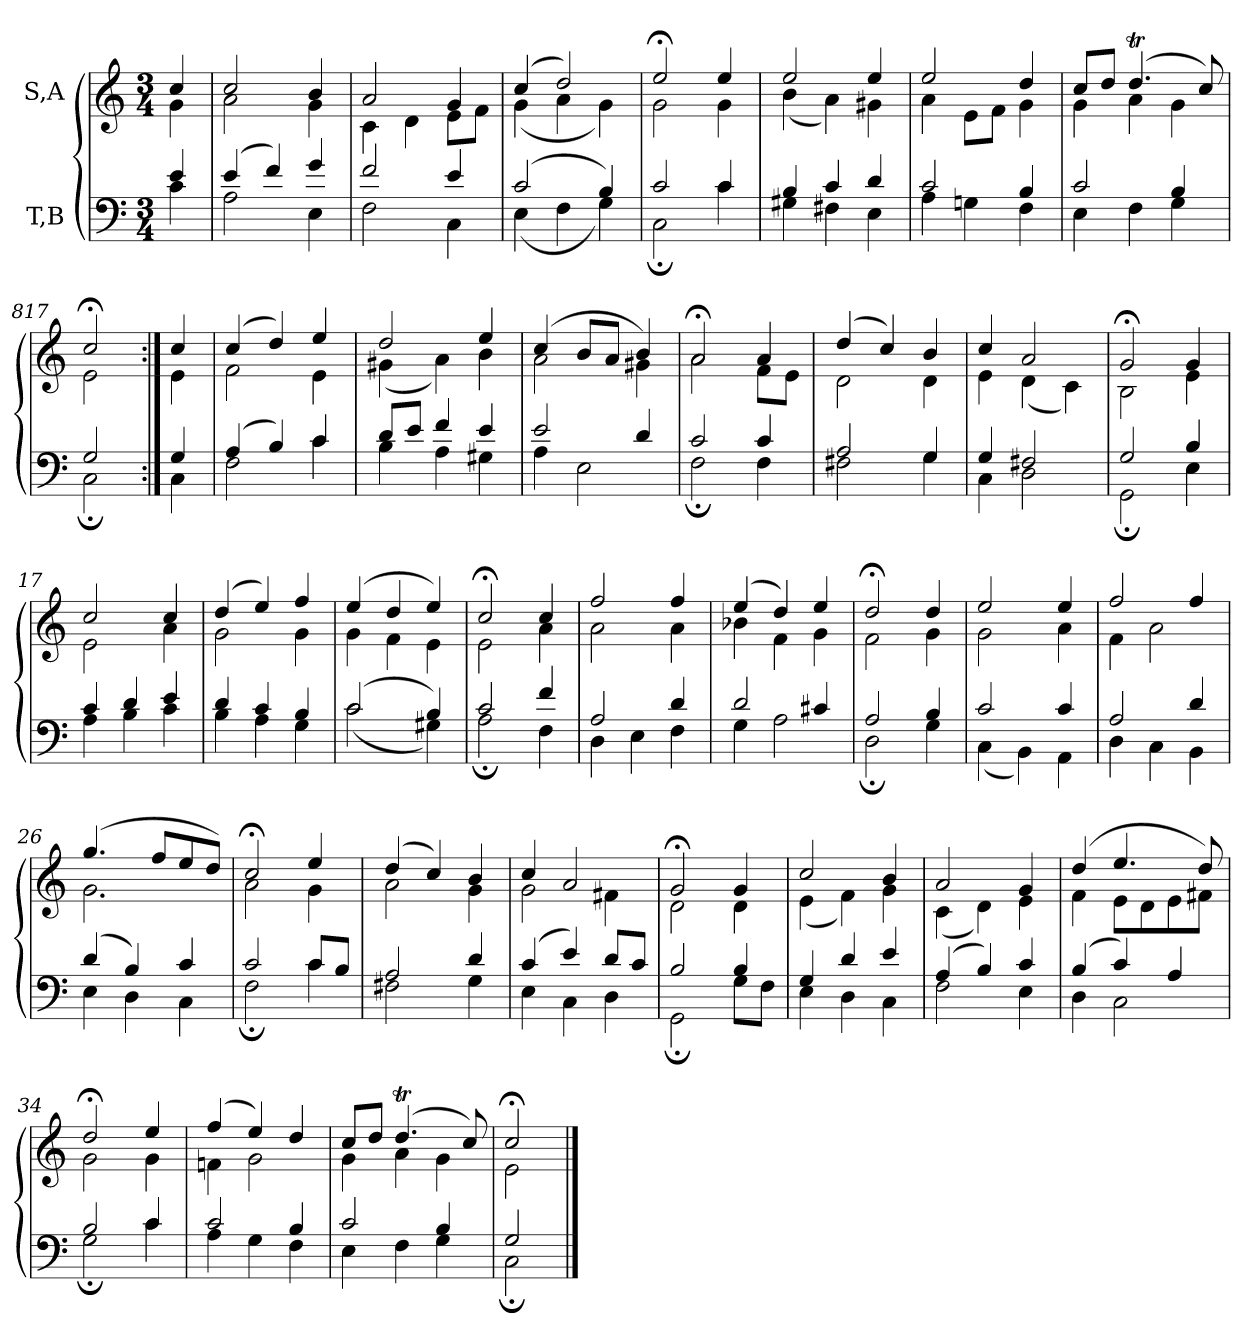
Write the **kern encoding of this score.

**kern	**kern
*part2	*part1
*staff2	*staff1
*I"T,B	*I"S,A
*clefF4	*clefG2
*k[]	*k[]
*M3/4	*M3/4
=	=
*^	*^
4e	4c	4cc	4g
=1	=1	=1	=1
(>4e	2A	2cc	2a
4f)	.	.	.
4g	4E	4b	4g
=2	=2	=2	=2
2f	2F	2a	4c
.	.	.	4d
4e	4C	4g	8eL
.	.	.	8fJ
=3	=3	=3	=3
(>2c	(<4E	(>4cc	(<4g
.	4F	2dd)	4a
4B)	4G)	.	4g)
=4	=4	=4	=4
2c	2C;	2ee;<	2g
4c	4c	4ee	4g
=5	=5	=5	=5
4B	4G#X	2ee	(<4b
4c	4F#X	.	4a)
4d	4E	4ee	4g#X
=6	=6	=6	=6
2c	4A	2ee	4a
.	4Gn	.	8eL
.	.	.	8fJ
4B	4F	4dd	4g
=7	=7	=7	=7
2c	4E	8ccL	4g
.	.	8ddJ	.
.	4F	(>4.ddT	4a
4B	4G	.	4g
.	.	8cc)	.
=817	=817	=817	=817
2G	2C;	2cc;<	2e
=818:|!	=818:|!	=818:|!	=818:|!
4G	4C	4cc	4e
=10	=10	=10	=10
(>4A	2F	(>4cc	2f
4B)	.	4dd)	.
4c	4c	4ee	4e
=11	=11	=11	=11
8dL	4B	2dd	(<4g#X
8eJ	.	.	.
4f	4A	.	4a)
4e	4G#X	4ee	4b
=12	=12	=12	=12
2e	4A	(>4cc	2a
.	2E	8bL	.
.	.	8aJ	.
4d	.	4b)	4g#X
=13	=13	=13	=13
2c	2F;	2a;<	2a
4c	4F	4a	8fL
.	.	.	8eJ
=14	=14	=14	=14
2A	2F#X	(>4dd	2d
.	.	4cc)	.
4G	4G	4b	4d
=15	=15	=15	=15
4G	4C	4cc	4e
2F#X	2D	2a	(<4d
.	.	.	4c)
=16	=16	=16	=16
2G	2GG;	2g;<	2B
4B	4E	4g	4e
=17	=17	=17	=17
4c	4A	2cc	2e
4d	4B	.	.
4e	4c	4cc	4a
=18	=18	=18	=18
4d	4B	(>4dd	2g
4c	4A	4ee)	.
4B	4G	4ff	4g
=19	=19	=19	=19
(>2c	(<2c	(>4ee	4g
.	.	4dd	4f
4B)	4G#X)	4ee)	4e
=20	=20	=20	=20
2c	2A;	2cc;<	2e
4f	4F	4cc	4a
=21	=21	=21	=21
2A	4D	2ff	2a
.	4E	.	.
4d	4F	4ff	4a
=22	=22	=22	=22
2d	4G	(>4ee	4b-X
.	2A	4dd)	4f
4c#X	.	4ee	4g
=23	=23	=23	=23
2A	2D;	2dd;<	2f
4B	4G	4dd	4g
=24	=24	=24	=24
2c	(<4C	2ee	2g
.	4BB)	.	.
4c	4AA	4ee	4a
=25	=25	=25	=25
2A	4D	2ff	4f
.	4C	.	2a
4d	4BB	4ff	.
=26	=26	=26	=26
(>4d	4E	(>4.gg	2.g
4B)	4D	.	.
.	.	8ffL	.
4c	4C	8ee	.
.	.	8ddJ)	.
=27	=27	=27	=27
2c	2F;	2cc;<	2a
8cL	4c	4ee	4g
8BJ	.	.	.
=28	=28	=28	=28
2A	2F#X	(>4dd	2a
.	.	4cc)	.
4d	4G	4b	4g
=29	=29	=29	=29
(>4c	4E	4cc	2g
4e)	4C	2a	.
8dL	4D	.	4f#X
8cJ	.	.	.
=30	=30	=30	=30
2B	2GG;	2g;<	2d
4B	8GL	4g	4d
.	8FJ	.	.
=31	=31	=31	=31
4G	4E	2cc	(<4e
4d	4D	.	4f)
4e	4C	4b	4g
=32	=32	=32	=32
(>4A	2F	2a	(<4c
4B)	.	.	4d)
4c	4E	4g	4e
=33	=33	=33	=33
(>4B	4D	(>4dd	4f
4c)	2C	4.ee	8eL
.	.	.	8d
4A	.	.	8e
.	.	8dd)	8f#XJ
=34	=34	=34	=34
2B	2G;	2dd;<	2g
4c	4c	4ee	4g
=35	=35	=35	=35
2c	4A	(>4ff	4fn
.	4G	4ee)	2g
4B	4F	4dd	.
=36	=36	=36	=36
2c	4E	8ccL	4g
.	.	8ddJ	.
.	4F	(>4.ddT	4a
4B	4G	.	4g
.	.	8cc)	.
=846	=846	=846	=846
2G	2C;	2cc;<	2e
*v	*v	*	*
*	*v	*v
==	==
*-	*-
